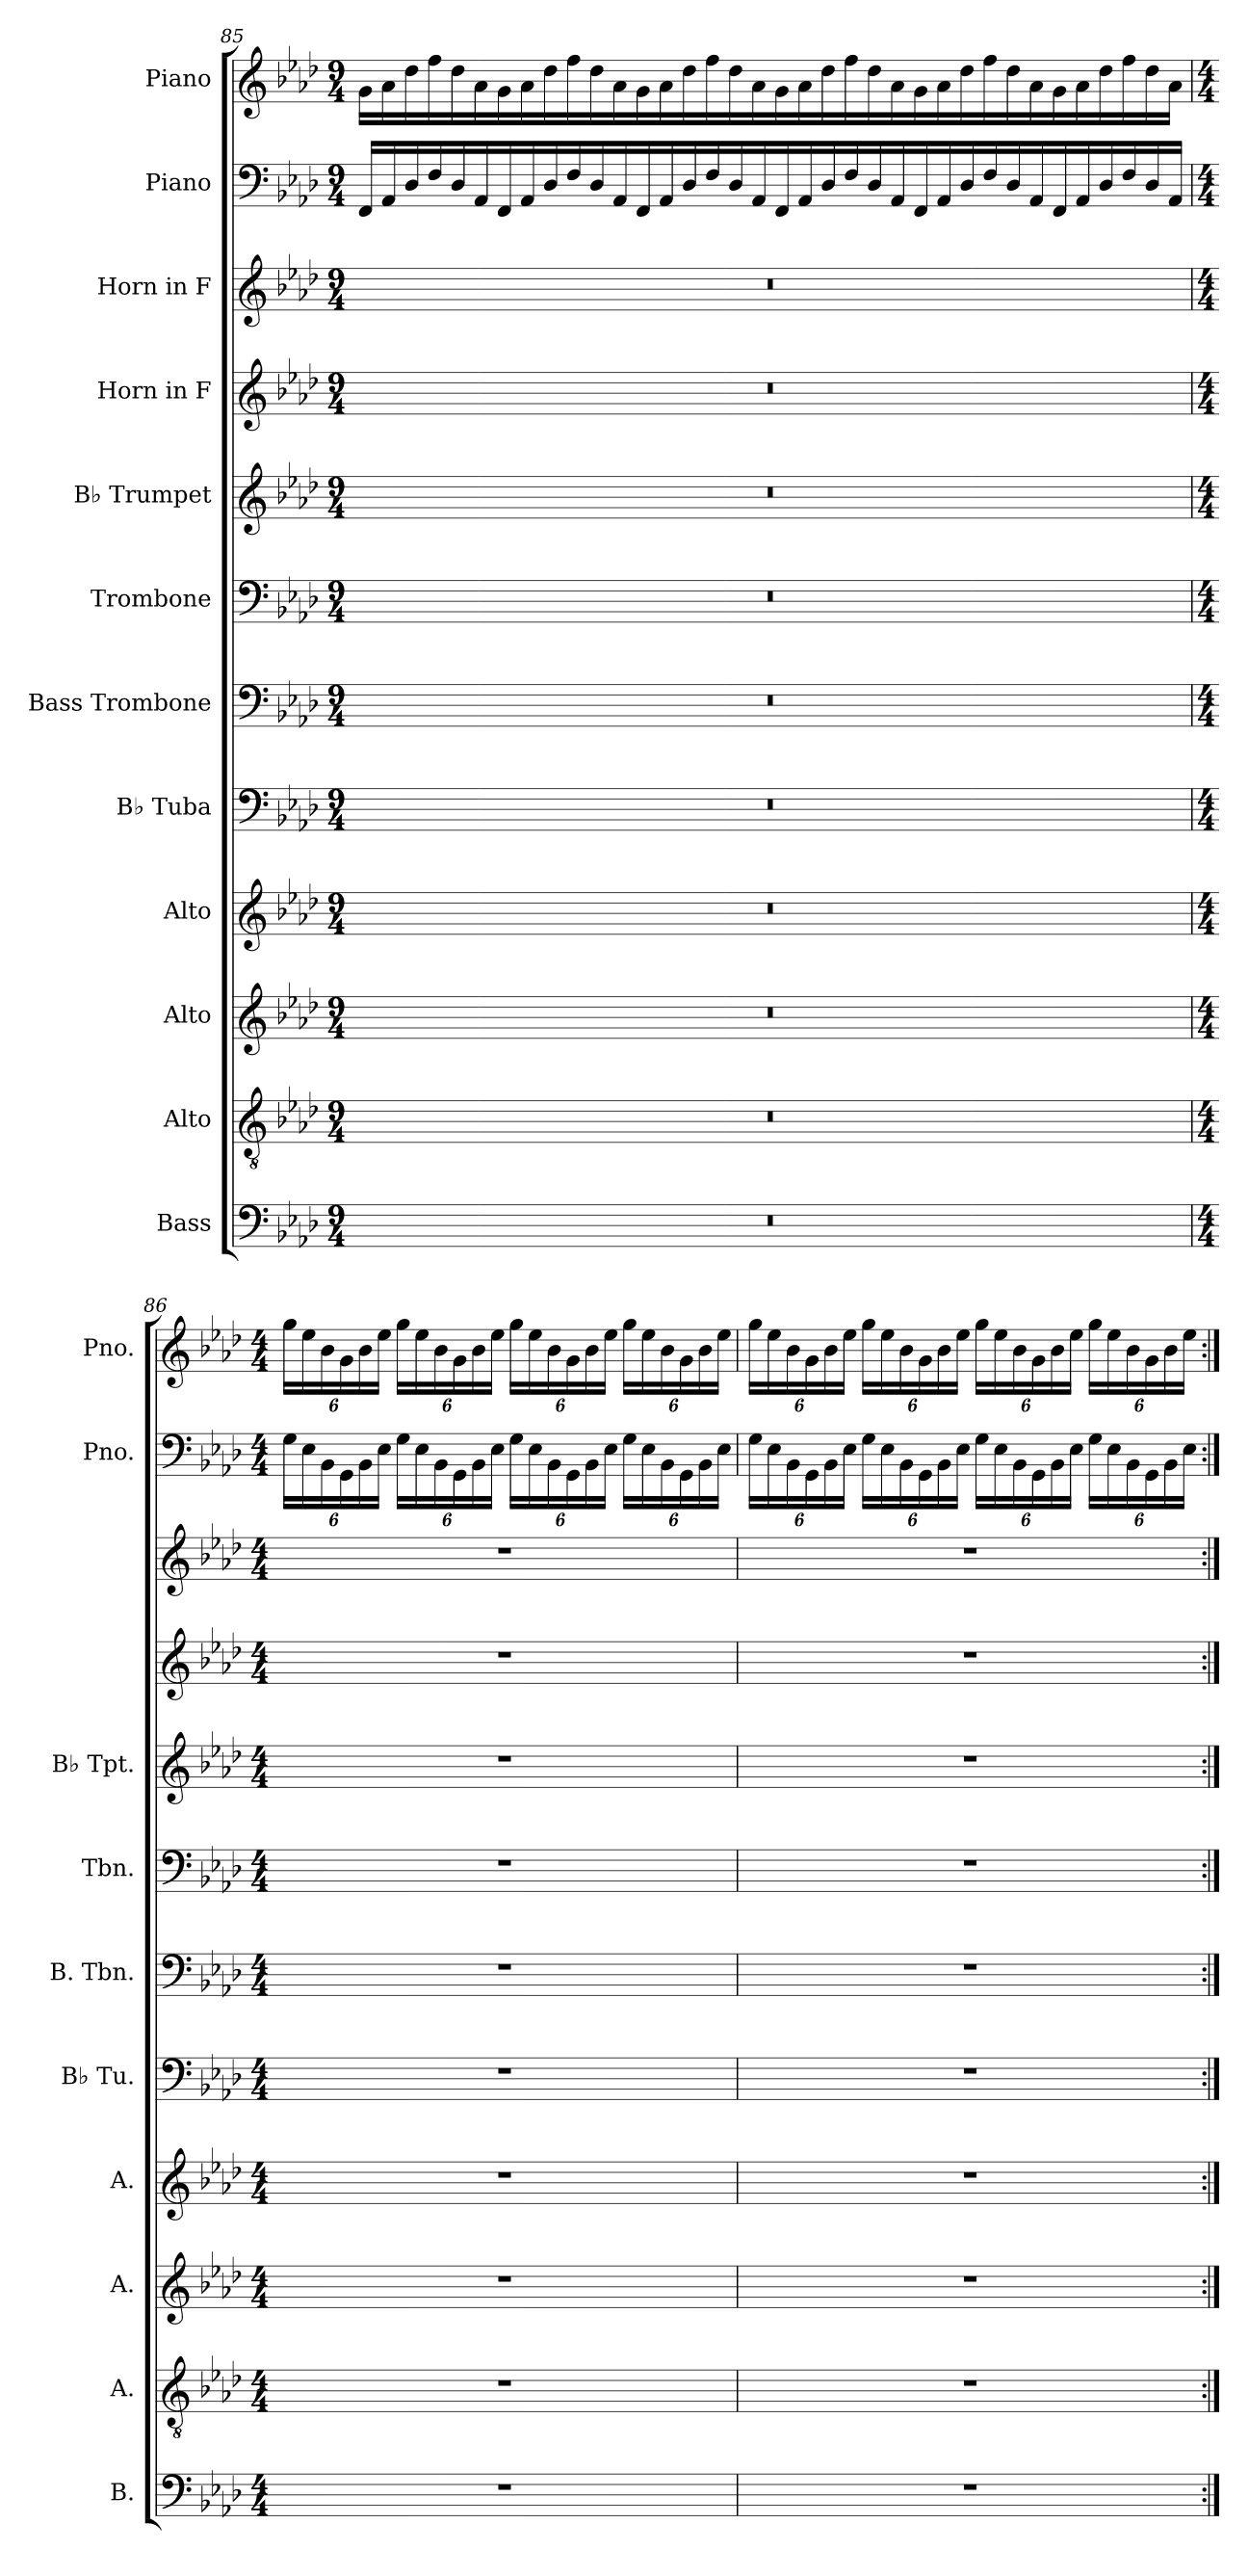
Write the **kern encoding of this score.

**kern	**kern	**kern	**kern	**kern	**kern	**kern	**kern	**kern	**kern	**kern	**kern
*part12	*part11	*part10	*part9	*part8	*part7	*part6	*part5	*part4	*part3	*part2	*part1
*staff12	*staff11	*staff10	*staff9	*staff8	*staff7	*staff6	*staff5	*staff4	*staff3	*staff2	*staff1
*I"Bass	*I"Alto	*I"Alto	*I"Alto	*I"B♭ Tuba	*I"Bass Trombone	*I"Trombone	*I"B♭ Trumpet	*I"Horn in F	*I"Horn in F	*I"Piano	*I"Piano
*I'B.	*I'A.	*I'A.	*I'A.	*I'B♭ Tu.	*I'B. Tbn.	*I'Tbn.	*I'B♭ Tpt.	*	*	*I'Pno.	*I'Pno.
!!LO:PB:g=z
*clefF4	*clefGv2	*clefG2	*clefG2	*clefF4	*clefF4	*clefF4	*clefG2	*clefG2	*clefG2	*clefF4	*clefG2
*	*	*	*	*	*	*	*ITrd1c2	*ITrd4c7	*ITrd4c7	*	*
*k[b-e-a-d-]	*k[b-e-a-d-]	*k[b-e-a-d-]	*k[b-e-a-d-]	*k[b-e-a-d-]	*k[b-e-a-d-]	*k[b-e-a-d-]	*k[b-e-a-d-g-c-]	*k[b-e-a-d-g-]	*k[b-e-a-d-g-]	*k[b-e-a-d-]	*k[b-e-a-d-]
*M9/4	*M9/4	*M9/4	*M9/4	*M9/4	*M9/4	*M9/4	*M9/4	*M9/4	*M9/4	*M9/4	*M9/4
=85	=85	=85	=85	=85	=85	=85	=85	=85	=85	=85	=85
4%9r	4%9r	4%9r	4%9r	4%9r	4%9r	4%9r	4%9r	4%9r	4%9r	16FF/LL	16g\LL
.	.	.	.	.	.	.	.	.	.	16AA-/	16a-\
.	.	.	.	.	.	.	.	.	.	16D-/	16dd-\
.	.	.	.	.	.	.	.	.	.	16F/	16ff\
.	.	.	.	.	.	.	.	.	.	16D-/	16dd-\
.	.	.	.	.	.	.	.	.	.	16AA-/	16a-\
.	.	.	.	.	.	.	.	.	.	16FF/	16g\
.	.	.	.	.	.	.	.	.	.	16AA-/	16a-\
.	.	.	.	.	.	.	.	.	.	16D-/	16dd-\
.	.	.	.	.	.	.	.	.	.	16F/	16ff\
.	.	.	.	.	.	.	.	.	.	16D-/	16dd-\
.	.	.	.	.	.	.	.	.	.	16AA-/	16a-\
.	.	.	.	.	.	.	.	.	.	16FF/	16g\
.	.	.	.	.	.	.	.	.	.	16AA-/	16a-\
.	.	.	.	.	.	.	.	.	.	16D-/	16dd-\
.	.	.	.	.	.	.	.	.	.	16F/	16ff\
.	.	.	.	.	.	.	.	.	.	16D-/	16dd-\
.	.	.	.	.	.	.	.	.	.	16AA-/	16a-\
.	.	.	.	.	.	.	.	.	.	16FF/	16g\
.	.	.	.	.	.	.	.	.	.	16AA-/	16a-\
.	.	.	.	.	.	.	.	.	.	16D-/	16dd-\
.	.	.	.	.	.	.	.	.	.	16F/	16ff\
.	.	.	.	.	.	.	.	.	.	16D-/	16dd-\
.	.	.	.	.	.	.	.	.	.	16AA-/	16a-\
.	.	.	.	.	.	.	.	.	.	16FF/	16g\
.	.	.	.	.	.	.	.	.	.	16AA-/	16a-\
.	.	.	.	.	.	.	.	.	.	16D-/	16dd-\
.	.	.	.	.	.	.	.	.	.	16F/	16ff\
.	.	.	.	.	.	.	.	.	.	16D-/	16dd-\
.	.	.	.	.	.	.	.	.	.	16AA-/	16a-\
.	.	.	.	.	.	.	.	.	.	16FF/	16g\
.	.	.	.	.	.	.	.	.	.	16AA-/	16a-\
.	.	.	.	.	.	.	.	.	.	16D-/	16dd-\
.	.	.	.	.	.	.	.	.	.	16F/	16ff\
.	.	.	.	.	.	.	.	.	.	16D-/	16dd-\
.	.	.	.	.	.	.	.	.	.	16AA-/JJ	16a-\JJ
!!LO:PB:g=z
=86	=86	=86	=86	=86	=86	=86	=86	=86	=86	=86	=86
*M4/4	*M4/4	*M4/4	*M4/4	*M4/4	*M4/4	*M4/4	*M4/4	*M4/4	*M4/4	*M4/4	*M4/4
*	*	*	*	*	*	*	*	*	*	*Xbrackettup	*Xbrackettup
1r	1r	1r	1r	1r	1r	1r	1r	1r	1r	24G\LL	24gg\LL
.	.	.	.	.	.	.	.	.	.	24E-\	24ee-\
.	.	.	.	.	.	.	.	.	.	24BB-\	24b-\
.	.	.	.	.	.	.	.	.	.	24GG\	24g\
.	.	.	.	.	.	.	.	.	.	24BB-\	24b-\
.	.	.	.	.	.	.	.	.	.	24E-\JJ	24ee-\JJ
.	.	.	.	.	.	.	.	.	.	24G\LL	24gg\LL
.	.	.	.	.	.	.	.	.	.	24E-\	24ee-\
.	.	.	.	.	.	.	.	.	.	24BB-\	24b-\
.	.	.	.	.	.	.	.	.	.	24GG\	24g\
.	.	.	.	.	.	.	.	.	.	24BB-\	24b-\
.	.	.	.	.	.	.	.	.	.	24E-\JJ	24ee-\JJ
.	.	.	.	.	.	.	.	.	.	24G\LL	24gg\LL
.	.	.	.	.	.	.	.	.	.	24E-\	24ee-\
.	.	.	.	.	.	.	.	.	.	24BB-\	24b-\
.	.	.	.	.	.	.	.	.	.	24GG\	24g\
.	.	.	.	.	.	.	.	.	.	24BB-\	24b-\
.	.	.	.	.	.	.	.	.	.	24E-\JJ	24ee-\JJ
.	.	.	.	.	.	.	.	.	.	24G\LL	24gg\LL
.	.	.	.	.	.	.	.	.	.	24E-\	24ee-\
.	.	.	.	.	.	.	.	.	.	24BB-\	24b-\
.	.	.	.	.	.	.	.	.	.	24GG\	24g\
.	.	.	.	.	.	.	.	.	.	24BB-\	24b-\
.	.	.	.	.	.	.	.	.	.	24E-\JJ	24ee-\JJ
!!LO:PB:g=z
=87	=87	=87	=87	=87	=87	=87	=87	=87	=87	=87	=87
1r	1r	1r	1r	1r	1r	1r	1r	1r	1r	24G\LL	24gg\LL
.	.	.	.	.	.	.	.	.	.	24E-\	24ee-\
.	.	.	.	.	.	.	.	.	.	24BB-\	24b-\
.	.	.	.	.	.	.	.	.	.	24GG\	24g\
.	.	.	.	.	.	.	.	.	.	24BB-\	24b-\
.	.	.	.	.	.	.	.	.	.	24E-\JJ	24ee-\JJ
.	.	.	.	.	.	.	.	.	.	24G\LL	24gg\LL
.	.	.	.	.	.	.	.	.	.	24E-\	24ee-\
.	.	.	.	.	.	.	.	.	.	24BB-\	24b-\
.	.	.	.	.	.	.	.	.	.	24GG\	24g\
.	.	.	.	.	.	.	.	.	.	24BB-\	24b-\
.	.	.	.	.	.	.	.	.	.	24E-\JJ	24ee-\JJ
.	.	.	.	.	.	.	.	.	.	24G\LL	24gg\LL
.	.	.	.	.	.	.	.	.	.	24E-\	24ee-\
.	.	.	.	.	.	.	.	.	.	24BB-\	24b-\
.	.	.	.	.	.	.	.	.	.	24GG\	24g\
.	.	.	.	.	.	.	.	.	.	24BB-\	24b-\
.	.	.	.	.	.	.	.	.	.	24E-\JJ	24ee-\JJ
.	.	.	.	.	.	.	.	.	.	24G\LL	24gg\LL
.	.	.	.	.	.	.	.	.	.	24E-\	24ee-\
.	.	.	.	.	.	.	.	.	.	24BB-\	24b-\
.	.	.	.	.	.	.	.	.	.	24GG\	24g\
.	.	.	.	.	.	.	.	.	.	24BB-\	24b-\
.	.	.	.	.	.	.	.	.	.	24E-\JJ	24ee-\JJ
=:|!	=:|!	=:|!	=:|!	=:|!	=:|!	=:|!	=:|!	=:|!	=:|!	=:|!	=:|!
*-	*-	*-	*-	*-	*-	*-	*-	*-	*-	*-	*-
